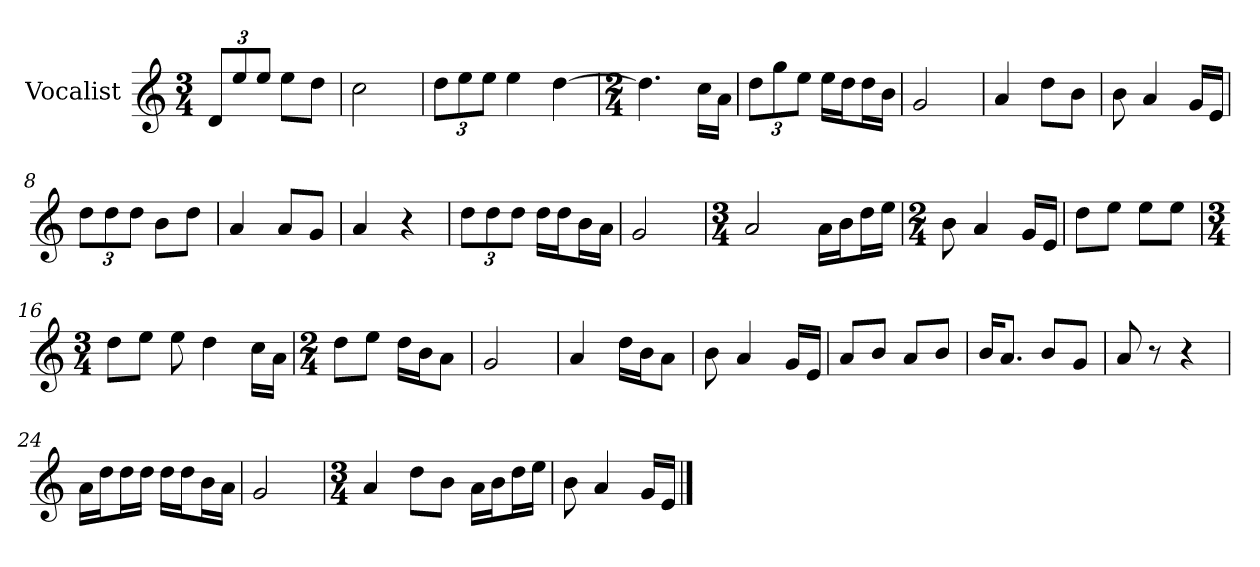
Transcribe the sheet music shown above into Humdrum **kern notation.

**kern
*part1
*staff1
*I"Vocalist
*k[]
*C:
*M3/4
=
12dL
12ee
12eeJ
8eeL
8ddJ
=1
2cc
=2
12ddL
12ee
12eeJ
4ee
[4dd
=3
*M2/4
4.dd]
16ccLL
16aJJ
=4
12ddL
12gg
12eeJ
16eeLL
16ddJ
16ddL
16bJJ
=5
2g
=6
4a
8ddL
8bJ
=7
8b
4a
16gLL
16eJJ
=8
12ddL
12dd
12ddJ
8bL
8ddJ
=9
4a
8aL
8gJ
=10
4a
4r
=11
12ddL
12dd
12ddJ
16ddLL
16ddJ
16bL
16aJJ
=12
2g
=13
*M3/4
2a
16aLL
16bJ
16ddL
16eeJJ
=14
*M2/4
8b
4a
16gLL
16eJJ
=15
8ddL
8eeJ
8eeL
8eeJ
=16
*M3/4
8ddL
8eeJ
8ee
4dd
16ccLL
16aJJ
=17
*M2/4
8ddL
8eeJ
16ddLL
16bJ
8aJ
=18
2g
=19
4a
16ddLL
16bJ
8aJ
=20
8b
4a
16gLL
16eJJ
=21
8aL
8bJ
8aL
8bJ
=22
16bKL
8.aJ
8bL
8gJ
=23
8a
8r
4r
=24
16aLL
16ddJ
16ddL
16ddJJ
16ddLL
16ddJ
16bL
16aJJ
=25
2g
=26
*M3/4
4a
8ddL
8bJ
16aLL
16bJ
16ddL
16eeJJ
=27
8b
4a
16gLL
16eJJ
==
*-
